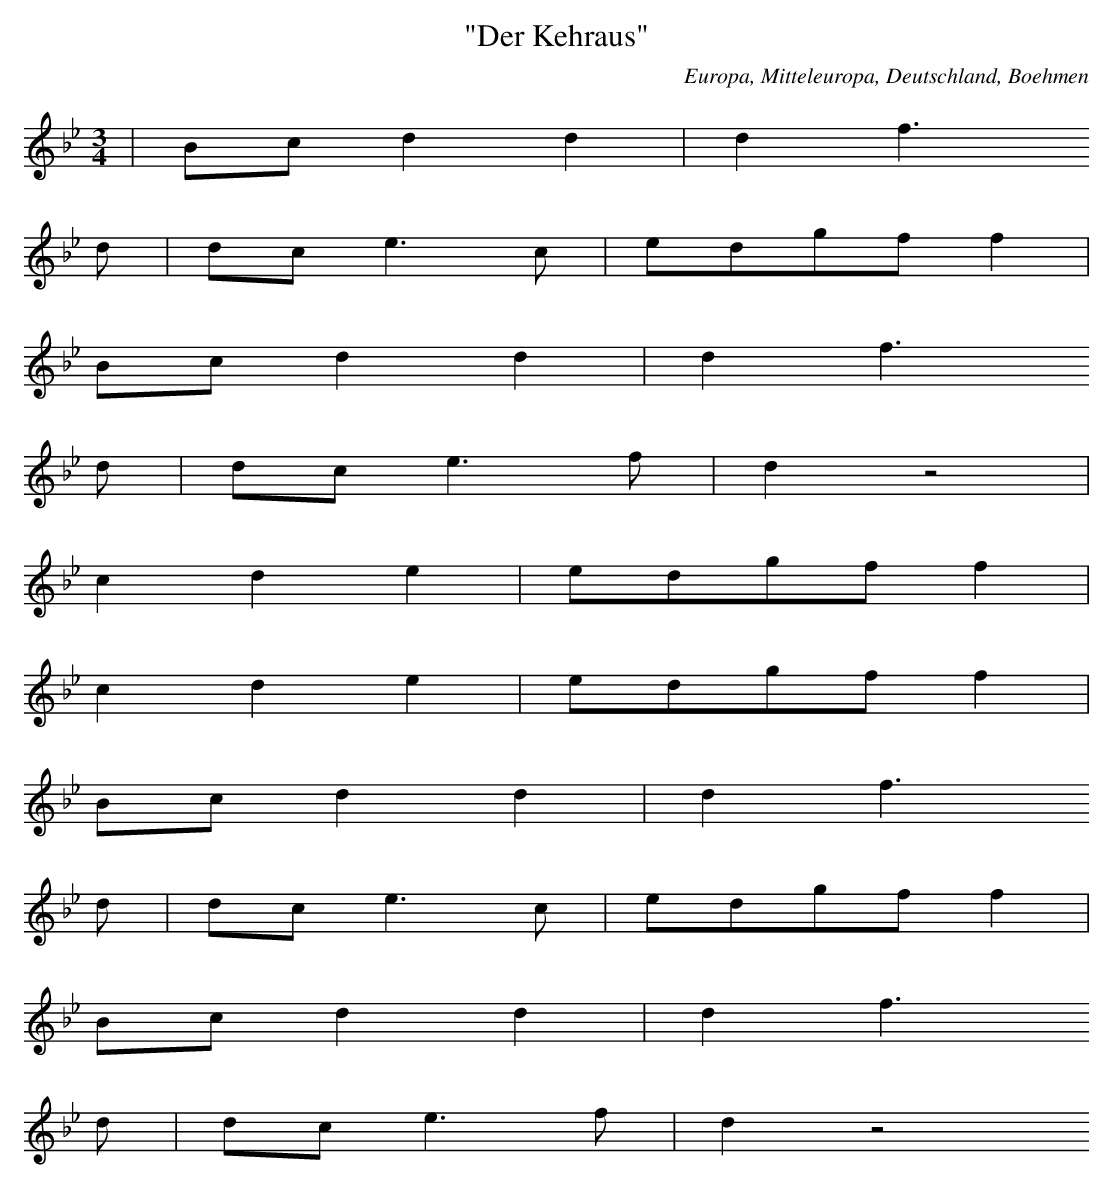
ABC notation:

X:1
T: "Der Kehraus"
O: Europa, Mitteleuropa, Deutschland, Boehmen
M: 3/4
L: 1/8
K: Bb
 | Bcd2d2 | d2f3
d | dce3c | edgff2 |
Bcd2d2 | d2f3
d | dce3f | d2z4 |
c2d2e2 | edgff2 |
c2d2e2 | edgff2 |
Bcd2d2 | d2f3
d | dce3c | edgff2 |
Bcd2d2 | d2f3
d | dce3f | d2z4
